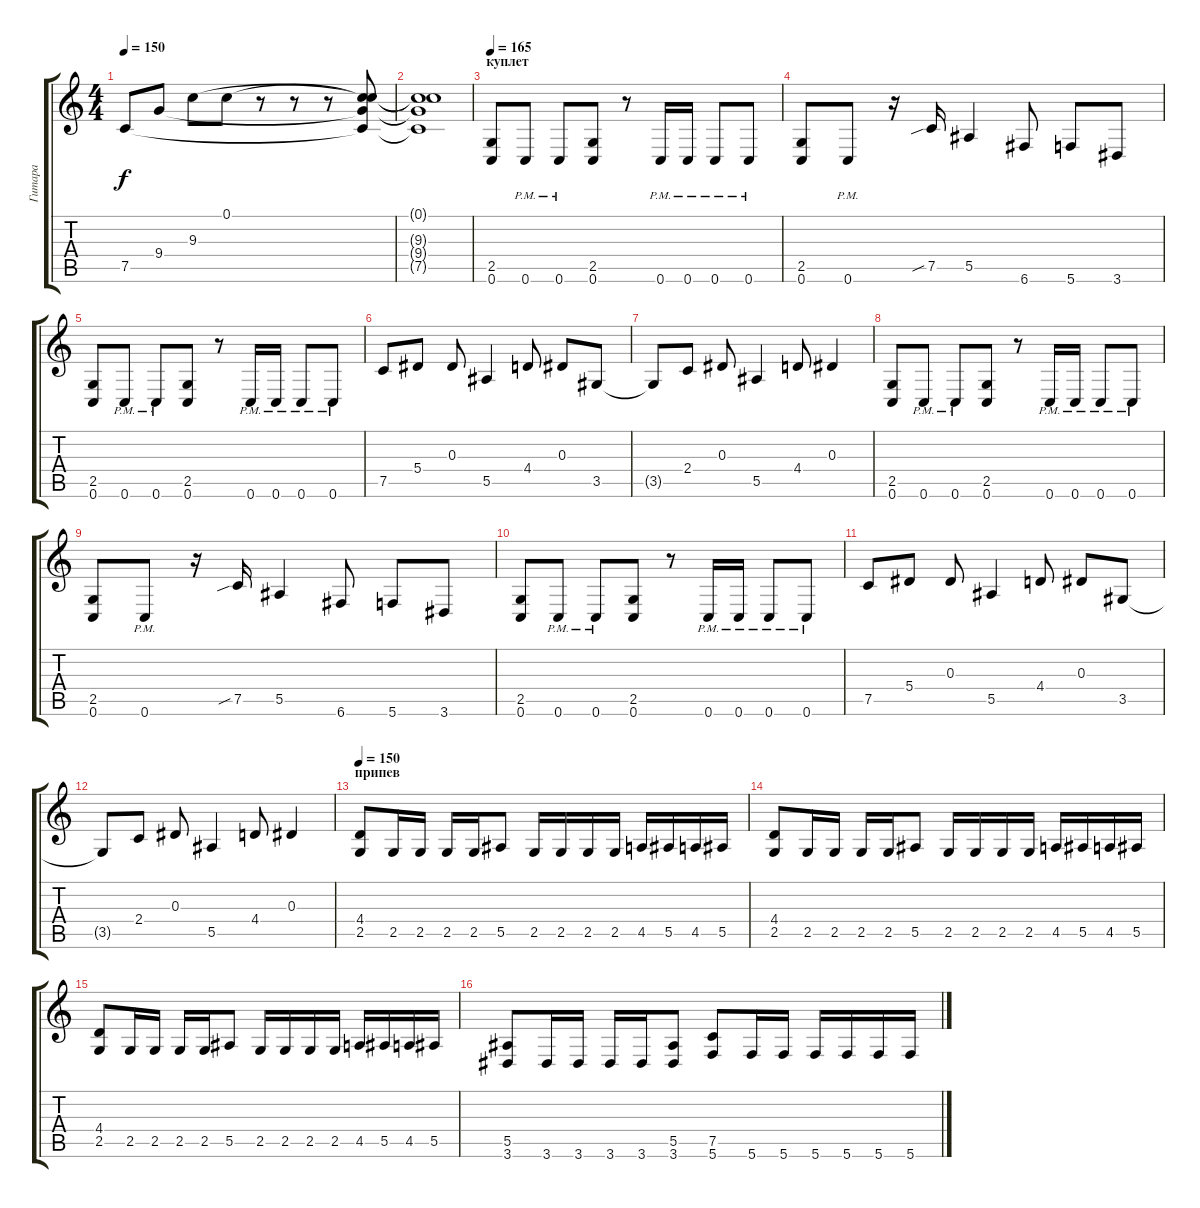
\track ("Гитара" "Гитара") {instrument distortionguitar}
\staff {score tabs}
\tuning (C4 G3 Eb3 Bb2 F2 C2) {hide}
\ts (4 4)
\tempo 150
\clef g2
\ks c
7.5.8{dy f} 9.4.8 9.3.8 0.1.8 r.8 r.8 r.8 (0.1{t} 9.3{t} 9.4{t} 7.5{t}).8 |
(0.1{t} 9.3{t} 9.4{t} 7.5{t}).1 |
\section ("" "куплет")
\tempo 165
(2.5 0.6).8 0.6{pm}.8 0.6{pm}.8 (2.5 0.6).8 r.8 0.6{pm}.16 0.6{pm}.16 0.6{pm}.8 0.6{pm}.8 |
(2.5 0.6).8 0.6{pm}.8 r.16 7.5{sib}.16 5.5.4 6.6.8 5.6.8 3.6.8 |
(2.5 0.6).8 0.6{pm}.8 0.6{pm}.8 (2.5 0.6).8 r.8 0.6{pm}.16 0.6{pm}.16 0.6{pm}.8 0.6{pm}.8 |
7.5.8 5.4.8 0.3.8 5.5.4 4.4.8 0.3.8 3.5.8 |
3.5{t}.8 2.4.8 0.3.8 5.5.4 4.4.8 0.3.4 |
(2.5 0.6).8 0.6{pm}.8 0.6{pm}.8 (2.5 0.6).8 r.8 0.6{pm}.16 0.6{pm}.16 0.6{pm}.8 0.6{pm}.8 |
(2.5 0.6).8 0.6{pm}.8 r.16 7.5{sib}.16 5.5.4 6.6.8 5.6.8 3.6.8 |
(2.5 0.6).8 0.6{pm}.8 0.6{pm}.8 (2.5 0.6).8 r.8 0.6{pm}.16 0.6{pm}.16 0.6{pm}.8 0.6{pm}.8 |
7.5.8 5.4.8 0.3.8 5.5.4 4.4.8 0.3.8 3.5.8 |
3.5{t}.8 2.4.8 0.3.8 5.5.4 4.4.8 0.3.4 |
\section ("" "припев")
\tempo 150
(4.4 2.5).8 2.5.16 2.5.16 2.5.16 2.5.16 5.5.8 2.5.16 2.5.16 2.5.16 2.5.16 4.5.16 5.5.16 4.5.16 5.5.16 |
(4.4 2.5).8 2.5.16 2.5.16 2.5.16 2.5.16 5.5.8 2.5.16 2.5.16 2.5.16 2.5.16 4.5.16 5.5.16 4.5.16 5.5.16 |
(4.4 2.5).8 2.5.16 2.5.16 2.5.16 2.5.16 5.5.8 2.5.16 2.5.16 2.5.16 2.5.16 4.5.16 5.5.16 4.5.16 5.5.16 |
(5.5 3.6).8 3.6.16 3.6.16 3.6.16 3.6.16 (5.5 3.6).8 (7.5 5.6).8 5.6.16 5.6.16 5.6.16 5.6.16 5.6.16 5.6.16
